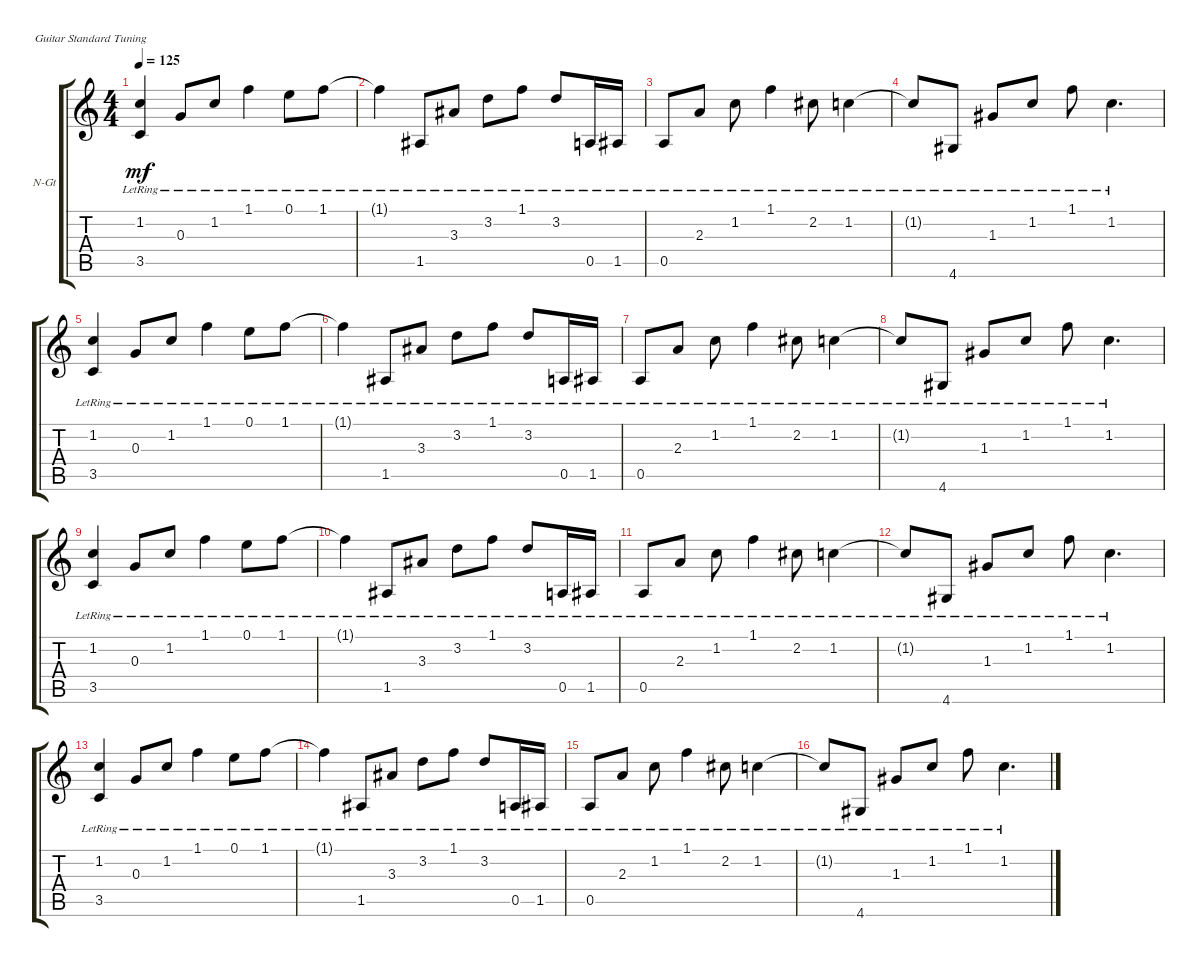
\defaultSystemsLayout 4
\bracketExtendMode groupsimilarinstruments
\firstSystemTrackNameOrientation horizontal
\otherSystemsTrackNameOrientation horizontal
\track ("Criss Gutar 1" "N-Gt") {instrument acousticguitarnylon}
\staff {score tabs}
\tuning (E4 B3 G3 D3 A2 E2)
\ts (4 4)
\tempo 125
\clef g2
\ks c
(3.5 1.2{lr}).4{dy mf} 0.3{lr}.8 1.2{lr}.8 1.1{lr}.4 0.1{lr}.8 1.1{lr}.8 |
1.1{lr t}.4 1.5{lr}.8 3.3{lr}.8 3.2{lr}.8 1.1{lr}.8 3.2{lr}.8 0.5{lr}.16 1.5{lr}.16 |
0.5{lr}.8 2.3{lr}.8 1.2{lr}.8 1.1{lr}.4 2.2{lr}.8 1.2{lr}.4 |
1.2{lr t}.8 4.6{lr}.8 1.3{lr}.8 1.2{lr}.8 1.1{lr}.8 1.2{lr}.4{d} |
(3.5 1.2{lr}).4 0.3{lr}.8 1.2{lr}.8 1.1{lr}.4 0.1{lr}.8 1.1{lr}.8 |
1.1{lr t}.4 1.5{lr}.8 3.3{lr}.8 3.2{lr}.8 1.1{lr}.8 3.2{lr}.8 0.5{lr}.16 1.5{lr}.16 |
0.5{lr}.8 2.3{lr}.8 1.2{lr}.8 1.1{lr}.4 2.2{lr}.8 1.2{lr}.4 |
1.2{lr t}.8 4.6{lr}.8 1.3{lr}.8 1.2{lr}.8 1.1{lr}.8 1.2{lr}.4{d} |
(3.5 1.2{lr}).4 0.3{lr}.8 1.2{lr}.8 1.1{lr}.4 0.1{lr}.8 1.1{lr}.8 |
1.1{lr t}.4 1.5{lr}.8 3.3{lr}.8 3.2{lr}.8 1.1{lr}.8 3.2{lr}.8 0.5{lr}.16 1.5{lr}.16 |
0.5{lr}.8 2.3{lr}.8 1.2{lr}.8 1.1{lr}.4 2.2{lr}.8 1.2{lr}.4 |
1.2{lr t}.8 4.6{lr}.8 1.3{lr}.8 1.2{lr}.8 1.1{lr}.8 1.2{lr}.4{d} |
(3.5 1.2{lr}).4 0.3{lr}.8 1.2{lr}.8 1.1{lr}.4 0.1{lr}.8 1.1{lr}.8 |
1.1{lr t}.4 1.5{lr}.8 3.3{lr}.8 3.2{lr}.8 1.1{lr}.8 3.2{lr}.8 0.5{lr}.16 1.5{lr}.16 |
0.5{lr}.8 2.3{lr}.8 1.2{lr}.8 1.1{lr}.4 2.2{lr}.8 1.2{lr}.4 |
1.2{lr t}.8 4.6{lr}.8 1.3{lr}.8 1.2{lr}.8 1.1{lr}.8 1.2{lr}.4{d}
